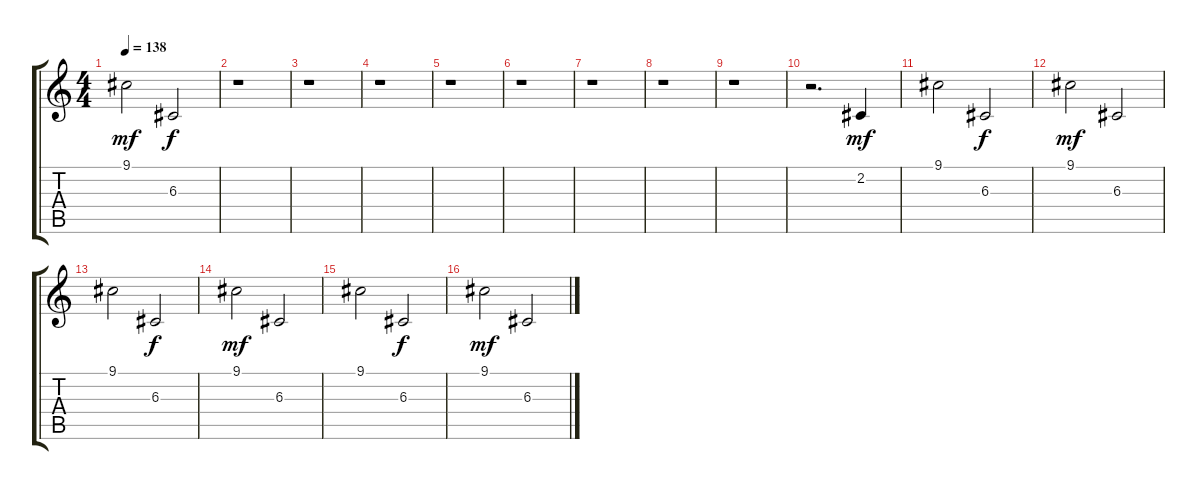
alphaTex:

\track "" {instrument lead2sawtooth}
\staff {score tabs}
\tuning (E4 B3 G3 D3 A2 E2) {hide}
\ts (4 4)
\tempo 138
\clef g2
\ks c
9.1.2{dy mf} 6.3.2{dy f} |
r.1 |
r.1 |
r.1 |
r.1 |
r.1 |
r.1 |
r.1 |
r.1 |
r.2{d} 2.2.4{dy mf} |
9.1.2 6.3.2{dy f} |
9.1.2{dy mf} 6.3.2 |
9.1.2 6.3.2{dy f} |
9.1.2{dy mf} 6.3.2 |
9.1.2 6.3.2{dy f} |
9.1.2{dy mf} 6.3.2
